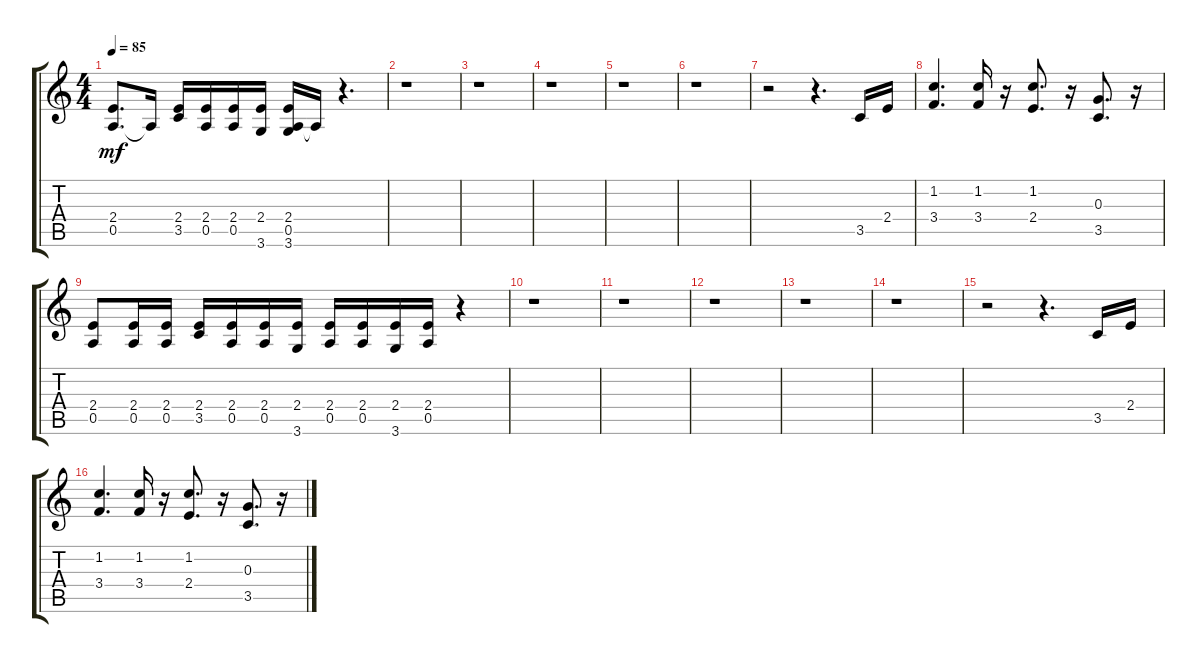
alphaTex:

\track "" {instrument electricguitarclean}
\staff {score tabs}
\tuning (E4 B3 G3 D3 A2 E2) {hide}
\ts (4 4)
\tempo 85
\clef g2
\ks c
(2.4 0.5).8{d dy mf} 0.5{t}.16 (2.4 3.5).16 (2.4 0.5).16 (2.4 0.5).16 (2.4 3.6).16 (2.4 0.5 3.6).16 0.5{t}.16 r.4{d} |
r.1 |
r.1 |
r.1 |
r.1 |
r.1 |
r.2 r.4{d} 3.5.16 2.4.16 |
(1.2 3.4).4{d} (1.2 3.4).16 r.16 (1.2 2.4).8{d} r.16 (0.3 3.5).8{d} r.16 |
(2.4 0.5).8 (2.4 0.5).16 (2.4 0.5).16 (2.4 3.5).16 (2.4 0.5).16 (2.4 0.5).16 (2.4 3.6).16 (2.4 0.5).16 (2.4 0.5).16 (2.4 3.6).16 (2.4 0.5).16 r.4 |
r.1 |
r.1 |
r.1 |
r.1 |
r.1 |
r.2 r.4{d} 3.5.16 2.4.16 |
(1.2 3.4).4{d} (1.2 3.4).16 r.16 (1.2 2.4).8{d} r.16 (0.3 3.5).8{d} r.16
